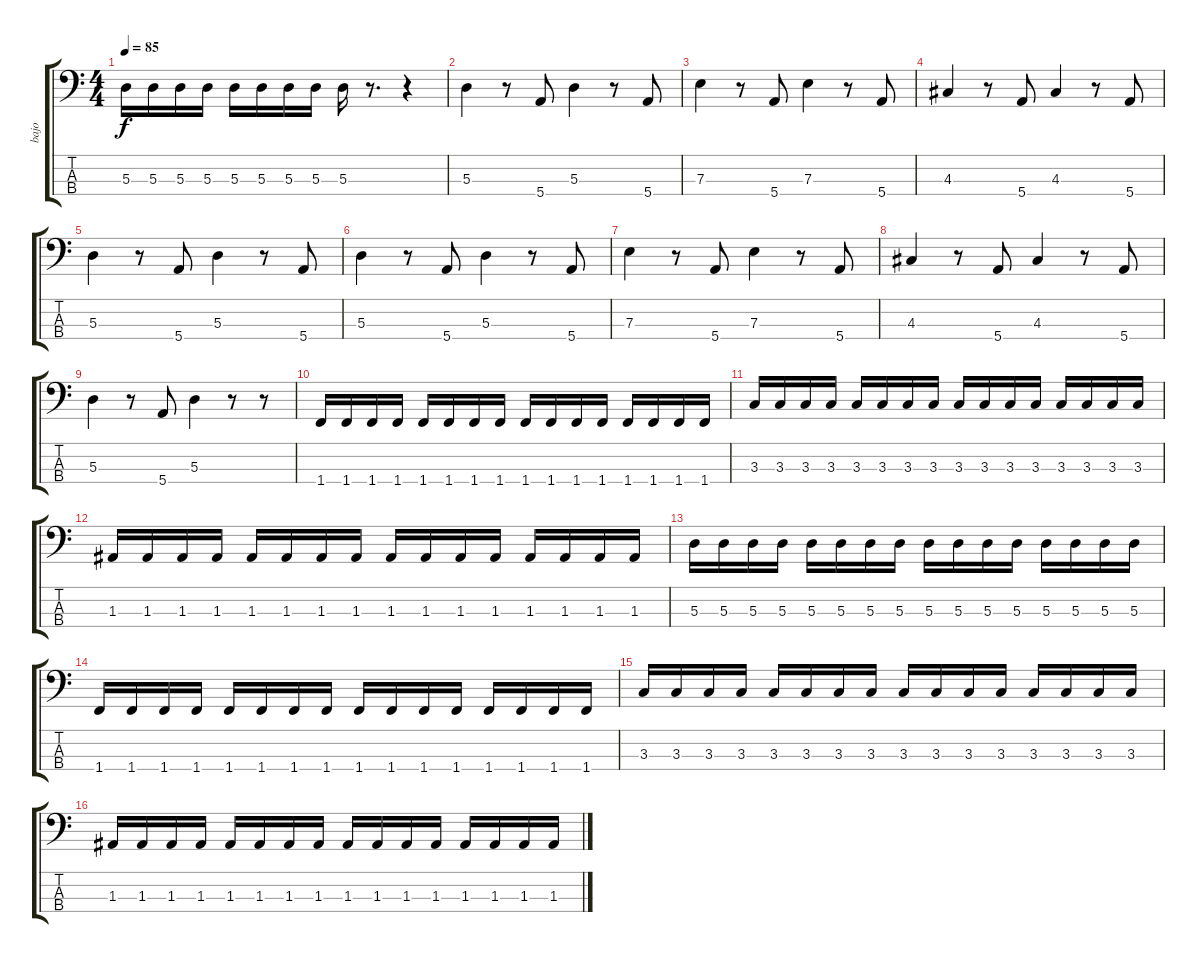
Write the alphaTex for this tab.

\track ("bajo" "bajo") {instrument electricbassfinger}
\staff {score tabs}
\tuning (G2 D2 A1 E1) {hide}
\ts (4 4)
\tempo 85
\clef f4
\ks c
5.3.16{dy f instrument electricbassfinger} 5.3.16 5.3.16 5.3.16 5.3.16 5.3.16 5.3.16 5.3.16 5.3.16 r.8{d} r.4 |
5.3.4 r.8 5.4.8 5.3.4 r.8 5.4.8 |
7.3.4 r.8 5.4.8 7.3.4 r.8 5.4.8 |
4.3.4 r.8 5.4.8 4.3.4 r.8 5.4.8 |
5.3.4 r.8 5.4.8 5.3.4 r.8 5.4.8 |
5.3.4 r.8 5.4.8 5.3.4 r.8 5.4.8 |
7.3.4 r.8 5.4.8 7.3.4 r.8 5.4.8 |
4.3.4 r.8 5.4.8 4.3.4 r.8 5.4.8 |
5.3.4 r.8 5.4.8 5.3.4 r.8 r.8 |
1.4.16 1.4.16 1.4.16 1.4.16 1.4.16 1.4.16 1.4.16 1.4.16 1.4.16 1.4.16 1.4.16 1.4.16 1.4.16 1.4.16 1.4.16 1.4.16 |
3.3.16 3.3.16 3.3.16 3.3.16 3.3.16 3.3.16 3.3.16 3.3.16 3.3.16 3.3.16 3.3.16 3.3.16 3.3.16 3.3.16 3.3.16 3.3.16 |
1.3.16 1.3.16 1.3.16 1.3.16 1.3.16 1.3.16 1.3.16 1.3.16 1.3.16 1.3.16 1.3.16 1.3.16 1.3.16 1.3.16 1.3.16 1.3.16 |
5.3.16 5.3.16 5.3.16 5.3.16 5.3.16 5.3.16 5.3.16 5.3.16 5.3.16 5.3.16 5.3.16 5.3.16 5.3.16 5.3.16 5.3.16 5.3.16 |
1.4.16 1.4.16 1.4.16 1.4.16 1.4.16 1.4.16 1.4.16 1.4.16 1.4.16 1.4.16 1.4.16 1.4.16 1.4.16 1.4.16 1.4.16 1.4.16 |
3.3.16 3.3.16 3.3.16 3.3.16 3.3.16 3.3.16 3.3.16 3.3.16 3.3.16 3.3.16 3.3.16 3.3.16 3.3.16 3.3.16 3.3.16 3.3.16 |
1.3.16 1.3.16 1.3.16 1.3.16 1.3.16 1.3.16 1.3.16 1.3.16 1.3.16 1.3.16 1.3.16 1.3.16 1.3.16 1.3.16 1.3.16 1.3.16
